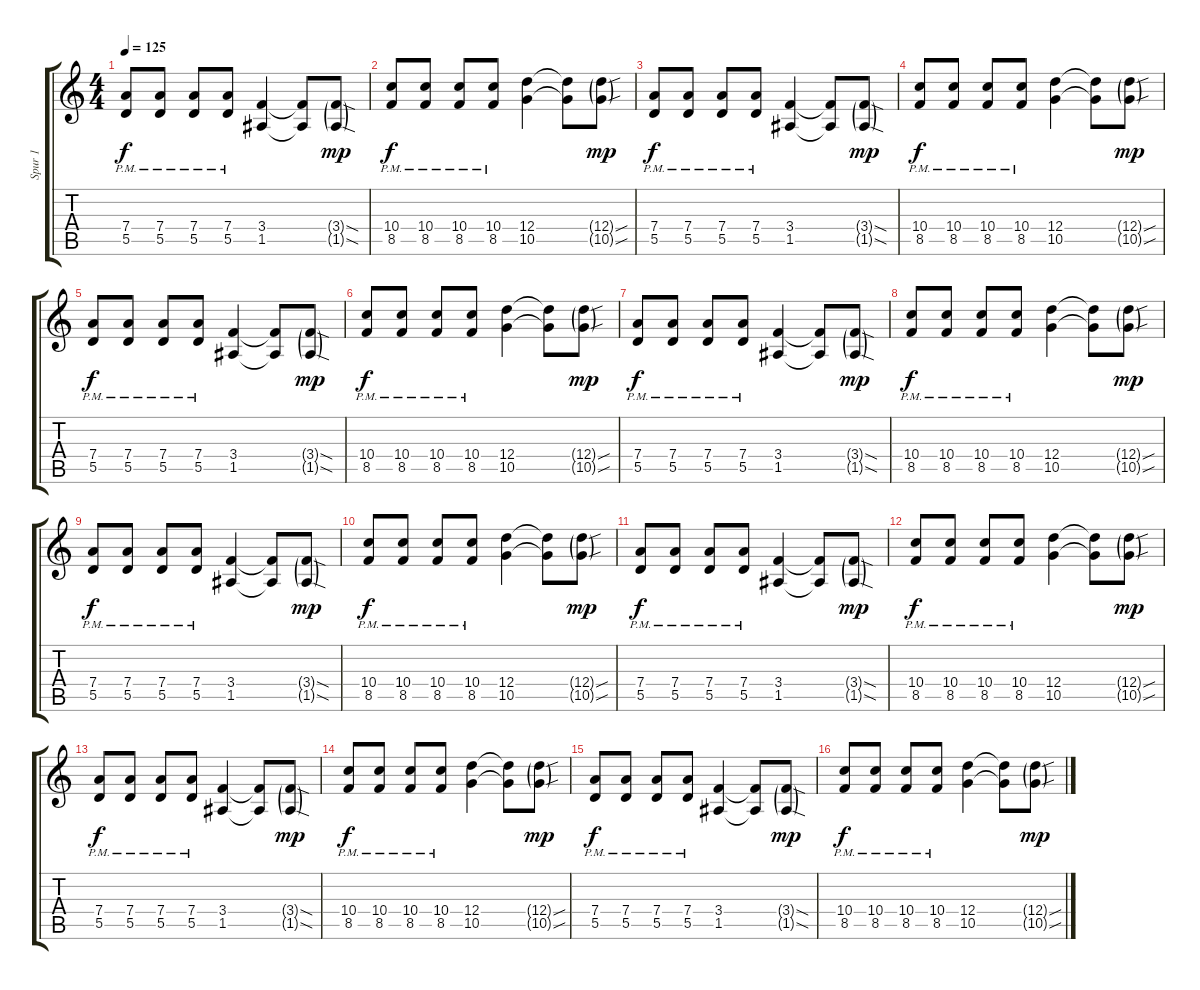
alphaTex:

\track ("Spur 1" "Spur 1") {instrument distortionguitar}
\staff {score tabs}
\tuning (E4 B3 G3 D3 A2 E2) {hide}
\ts (4 4)
\tempo 125
\clef g2
\ks c
(7.4{pm} 5.5{pm}).8{dy f} (7.4{pm} 5.5{pm}).8 (7.4{pm} 5.5{pm}).8 (7.4{pm} 5.5{pm}).8 (3.4 1.5).4 (3.4{t} 1.5{t}).8 (3.4{sod g} 1.5{sod g}).8{dy mp} |
(10.4{pm} 8.5{pm}).8{dy f} (10.4{pm} 8.5{pm}).8 (10.4{pm} 8.5{pm}).8 (10.4{pm} 8.5{pm}).8 (12.4 10.5).4 (12.4{t} 10.5{t}).8 (12.4{sou g} 10.5{sou g}).8{dy mp} |
(7.4{pm} 5.5{pm}).8{dy f} (7.4{pm} 5.5{pm}).8 (7.4{pm} 5.5{pm}).8 (7.4{pm} 5.5{pm}).8 (3.4 1.5).4 (3.4{t} 1.5{t}).8 (3.4{sod g} 1.5{sod g}).8{dy mp} |
(10.4{pm} 8.5{pm}).8{dy f} (10.4{pm} 8.5{pm}).8 (10.4{pm} 8.5{pm}).8 (10.4{pm} 8.5{pm}).8 (12.4 10.5).4 (12.4{t} 10.5{t}).8 (12.4{sou g} 10.5{sou g}).8{dy mp} |
(7.4{pm} 5.5{pm}).8{dy f} (7.4{pm} 5.5{pm}).8 (7.4{pm} 5.5{pm}).8 (7.4{pm} 5.5{pm}).8 (3.4 1.5).4 (3.4{t} 1.5{t}).8 (3.4{sod g} 1.5{sod g}).8{dy mp} |
(10.4{pm} 8.5{pm}).8{dy f} (10.4{pm} 8.5{pm}).8 (10.4{pm} 8.5{pm}).8 (10.4{pm} 8.5{pm}).8 (12.4 10.5).4 (12.4{t} 10.5{t}).8 (12.4{sou g} 10.5{sou g}).8{dy mp} |
(7.4{pm} 5.5{pm}).8{dy f} (7.4{pm} 5.5{pm}).8 (7.4{pm} 5.5{pm}).8 (7.4{pm} 5.5{pm}).8 (3.4 1.5).4 (3.4{t} 1.5{t}).8 (3.4{sod g} 1.5{sod g}).8{dy mp} |
(10.4{pm} 8.5{pm}).8{dy f} (10.4{pm} 8.5{pm}).8 (10.4{pm} 8.5{pm}).8 (10.4{pm} 8.5{pm}).8 (12.4 10.5).4 (12.4{t} 10.5{t}).8 (12.4{sou g} 10.5{sou g}).8{dy mp} |
(7.4{pm} 5.5{pm}).8{dy f} (7.4{pm} 5.5{pm}).8 (7.4{pm} 5.5{pm}).8 (7.4{pm} 5.5{pm}).8 (3.4 1.5).4 (3.4{t} 1.5{t}).8 (3.4{sod g} 1.5{sod g}).8{dy mp} |
(10.4{pm} 8.5{pm}).8{dy f} (10.4{pm} 8.5{pm}).8 (10.4{pm} 8.5{pm}).8 (10.4{pm} 8.5{pm}).8 (12.4 10.5).4 (12.4{t} 10.5{t}).8 (12.4{sou g} 10.5{sou g}).8{dy mp} |
(7.4{pm} 5.5{pm}).8{dy f} (7.4{pm} 5.5{pm}).8 (7.4{pm} 5.5{pm}).8 (7.4{pm} 5.5{pm}).8 (3.4 1.5).4 (3.4{t} 1.5{t}).8 (3.4{sod g} 1.5{sod g}).8{dy mp} |
(10.4{pm} 8.5{pm}).8{dy f} (10.4{pm} 8.5{pm}).8 (10.4{pm} 8.5{pm}).8 (10.4{pm} 8.5{pm}).8 (12.4 10.5).4 (12.4{t} 10.5{t}).8 (12.4{sou g} 10.5{sou g}).8{dy mp} |
(7.4{pm} 5.5{pm}).8{dy f} (7.4{pm} 5.5{pm}).8 (7.4{pm} 5.5{pm}).8 (7.4{pm} 5.5{pm}).8 (3.4 1.5).4 (3.4{t} 1.5{t}).8 (3.4{sod g} 1.5{sod g}).8{dy mp} |
(10.4{pm} 8.5{pm}).8{dy f} (10.4{pm} 8.5{pm}).8 (10.4{pm} 8.5{pm}).8 (10.4{pm} 8.5{pm}).8 (12.4 10.5).4 (12.4{t} 10.5{t}).8 (12.4{sou g} 10.5{sou g}).8{dy mp} |
(7.4{pm} 5.5{pm}).8{dy f} (7.4{pm} 5.5{pm}).8 (7.4{pm} 5.5{pm}).8 (7.4{pm} 5.5{pm}).8 (3.4 1.5).4 (3.4{t} 1.5{t}).8 (3.4{sod g} 1.5{sod g}).8{dy mp} |
(10.4{pm} 8.5{pm}).8{dy f} (10.4{pm} 8.5{pm}).8 (10.4{pm} 8.5{pm}).8 (10.4{pm} 8.5{pm}).8 (12.4 10.5).4 (12.4{t} 10.5{t}).8 (12.4{sou g} 10.5{sou g}).8{dy mp}
